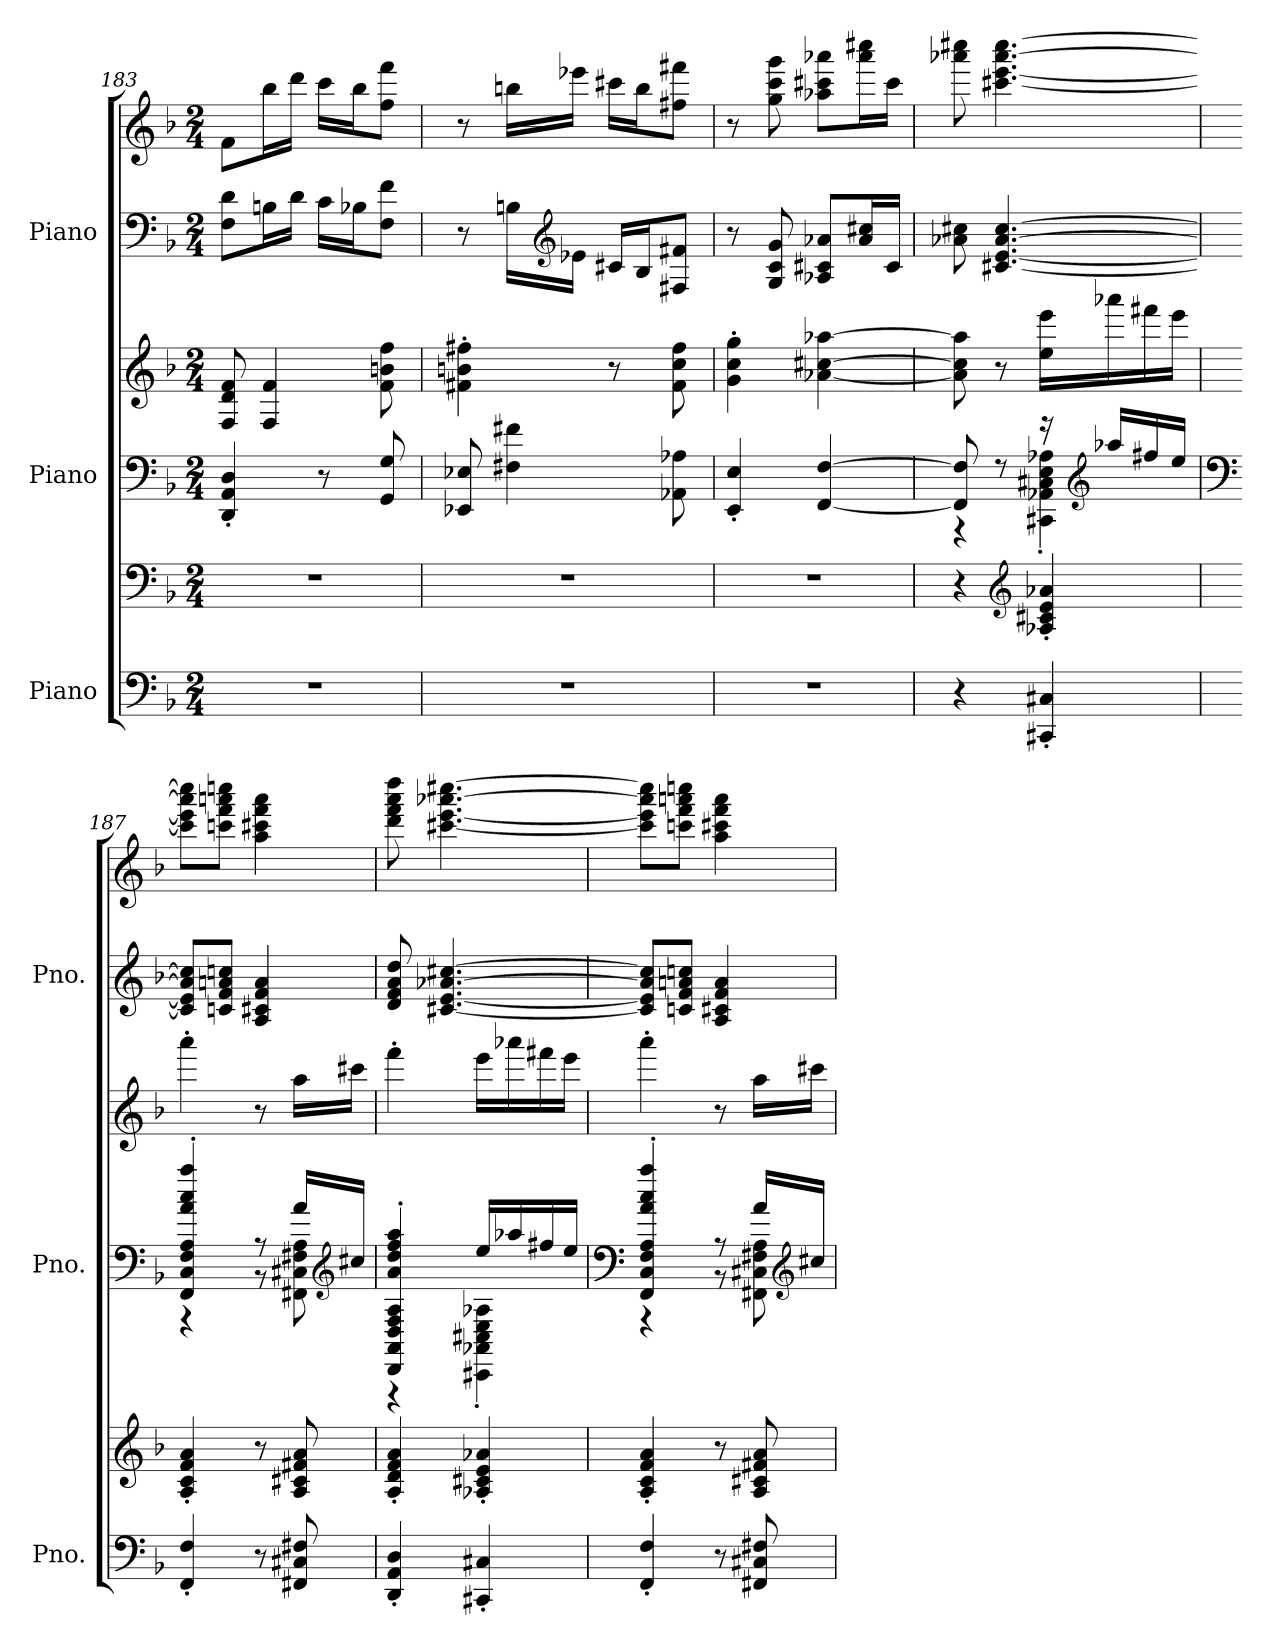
**kern	**kern	**kern	**kern	**kern	**kern
*part3	*part3	*part2	*part2	*part1	*part1
*staff6	*staff5	*staff4	*staff3	*staff2	*staff1
*I"Piano	*	*I"Piano	*	*I"Piano	*
*I'Pno.	*	*I'Pno.	*	*I'Pno.	*
*clefF4	*clefF4	*clefF4	*clefG2	*clefF4	*clefG2
*k[b-]	*k[b-]	*k[b-]	*k[b-]	*k[b-]	*k[b-]
*M2/4	*M2/4	*M2/4	*M2/4	*M2/4	*M2/4
=183	=183	=183	=183	=183	=183
2r	2r	4DD/' 4AA/' 4D/'	8F/ 8d/ 8f/	8F\ 8d\L	8f\L
.	.	.	4F/ 4f/	16Bn\L	16bb-\L
.	.	.	.	16d\JJ	16ddd\JJ
.	.	8r	.	16c\LL	16ccc\LL
.	.	.	.	16B-X\J	16bb-\J
.	.	8GG/ 8G/	8f\ 8bn\ 8ff\	8F\ 8f\J	8ff\ 8fff\J
=184	=184	=184	=184	=184	=184
2r	2r	8EE-X/ 8E-X/	4f#X\' 4bn\' 4ff#X\'	8r	8r
.	.	4F#X\ 4f#X\	.	16Bn\LL	16bbn\LL
*	*	*	*	*clefG2	*
.	.	.	.	16e-X\JJ	16eee-X\JJ
.	.	.	8r	16c#X/LL	16ccc#X\LL
.	.	.	.	16B/J	16bb\J
.	.	8AA-X\ 8A-X\	8f#\ 8cc\ 8ff#\	8F#X/ 8f#X/J	8ff#X\ 8fff#X\J
!!LO:PB:g=z
=185	=185	=185	=185	=185	=185
2r	2r	4EE/' 4E/'	4g\' 4cc\' 4gg\'	8r	8r
.	.	.	.	8G/ 8c/ 8g/	8gg\ 8ccc\ 8ggg\
.	.	[4FF/ [4F/	[4a-X\ [4cc#X\ [4aa-X\	8A-X/ 8c#X/ 8a-X/L	8aa-X\ 8ccc#X\ 8aaa-X\L
.	.	.	.	16a-/ 16cc#X/L	16aaa-\ 16cccc#X\L
.	.	.	.	16c#/JJ	16ccc#\JJ
=186	=186	=186	=186	=186	=186
*	*	*^	*	*	*
4r	4r	8FF/] 8F/]	4r	8a-\] 8cc#\] 8aa-\]	8a-X\ 8cc#X\	8aaa-X\ 8cccc#X\
.	.	8r	.	8r	[4.c#X/ [4.e/ [4.a-/ [4.cc#/	[4.ccc#X\ [4.eee\ [4.aaa-\ [4.cccc#\
*	*clefG2	*	*	*	*	*
4CC#X/' 4C#X/'	4A-X/' 4c#X/' 4e/' 4a-X/'	16r	4CC#X\' 4AA-X\' 4C#X\' 4E\' 4A-X\'	16ee\ 16eee\LL	.	.
*	*	*clefG2	*	*	*	*
.	.	16aa-X/LL	.	16aaa-X\	.	.
.	.	16ff#X/	.	16fff#X\	.	.
.	.	16ee/JJ	.	16eee\JJ	.	.
=187	=187	=187	=187	=187	=187	=187
*	*	*clefF4	*	*	*	*
4FF/' 4F/'	4A/' 4c/' 4f/' 4a/'	4FF/' 4C/' 4F/' 4A/' 4a/' 4cc/' 4aa/'	4r	4aaa'\	8c#/] 8e/] 8a-/] 8cc#/]L	8ccc#\] 8eee\] 8aaa-\] 8cccc#\]L
.	.	.	.	.	8cn/ 8f/ 8an/ 8ccn/J	8cccn\ 8fff\ 8aaan\ 8ccccn\J
8r	8r	8r	8r	8r	4A/ 4c#X/ 4f/ 4a/	4aa\ 4ccc#X\ 4fff\ 4aaa\
8FF#X/ 8C#X/ 8F#X/	8A/ 8c#X/ 8f#X/ 8a/	16a/LL	8FF#X\ 8C#X\ 8F#X\ 8A\	16aa\LL	.	.
*	*	*clefG2	*	*	*	*
.	.	16cc#X/JJ	.	16ccc#X\JJ	.	.
!!LO:LB:g=z
=188	=188	=188	=188	=188	=188	=188
4DD/' 4AA/' 4D/'	4A/' 4d/' 4f/' 4a/'	4DD/' 4AA/' 4D/' 4F/' 4A/' 4a/' 4dd/' 4ff/' 4aa/'	4r	4fff'\	8d/ 8f/ 8a/ 8dd/	8ddd\ 8fff\ 8aaa\ 8dddd\
.	.	.	.	.	[4.c#X/ [4.e/ [4.a-X/ [4.cc#X/	[4.ccc#X\ [4.eee\ [4.aaa-X\ [4.cccc#X\
4CC#X/' 4C#X/'	4A-X/' 4c#X/' 4e/' 4a-X/'	16ee/LL	4CC#X\' 4AA-X\' 4C#X\' 4E\' 4A-X\'	16eee\LL	.	.
.	.	16aa-X/	.	16aaa-X\	.	.
.	.	16ff#X/	.	16fff#X\	.	.
.	.	16ee/JJ	.	16eee\JJ	.	.
=189	=189	=189	=189	=189	=189	=189
*	*	*clefF4	*	*	*	*
4FF/' 4F/'	4A/' 4c/' 4f/' 4a/'	4FF/' 4C/' 4F/' 4A/' 4a/' 4cc/' 4aa/'	4r	4aaa'\	8c#/] 8e/] 8a-/] 8cc#/]L	8ccc#\] 8eee\] 8aaa-\] 8cccc#\]L
.	.	.	.	.	8cn/ 8f/ 8an/ 8ccn/J	8cccn\ 8fff\ 8aaan\ 8ccccn\J
8r	8r	8r	8r	8r	4A/ 4c#X/ 4f/ 4a/	4aa\ 4ccc#X\ 4fff\ 4aaa\
8FF#X/ 8C#X/ 8F#X/	8A/ 8c#X/ 8f#X/ 8a/	16a/LL	8FF#X\ 8C#X\ 8F#X\ 8A\	16aa\LL	.	.
*	*	*clefG2	*	*	*	*
.	.	16cc#X/JJ	.	16ccc#X\JJ	.	.
*	*	*v	*v	*	*	*
=	=	=	=	=	=
*-	*-	*-	*-	*-	*-
